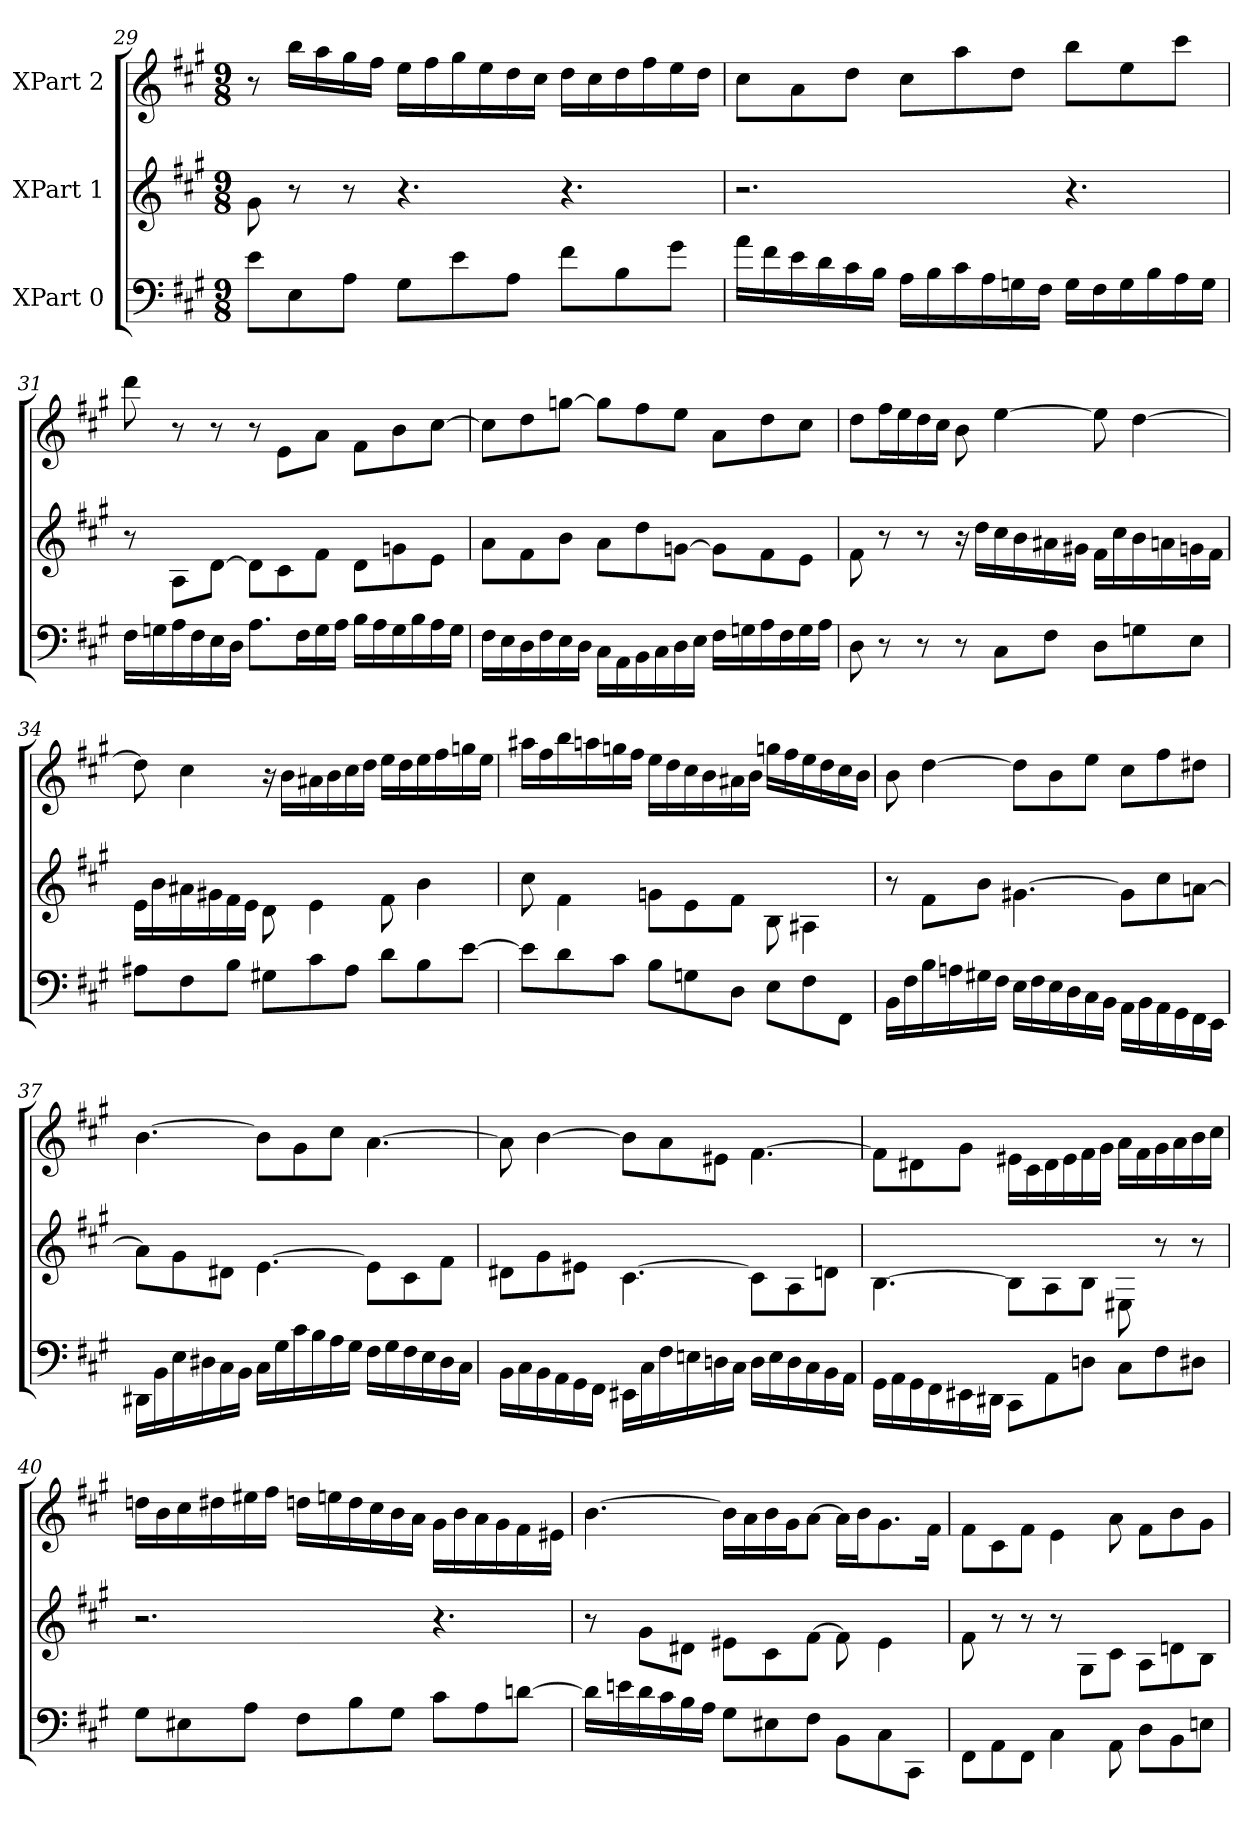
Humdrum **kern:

**kern	**kern	**kern
*part3	*part2	*part1
*staff3	*staff2	*staff1
*I"XPart 0	*I"XPart 1	*I"XPart 2
*clefF4	*clefG2	*clefG2
*k[f#c#g#]	*k[f#c#g#]	*k[f#c#g#]
*M9/8	*M9/8	*M9/8
=29	=29	=29
8e\L	8g#\	8r
8E\	8r	16bb\L
.	.	16aa\
8A\J	8r	16gg#\
.	.	16ff#\J
8G#\L	4.r	16ee\L
.	.	16ff#\
8e\	.	16gg#\
.	.	16ee\
8A\J	.	16dd\
.	.	16cc#\J
8f#\L	4.r	16dd\L
.	.	16cc#\
8B\	.	16dd\
.	.	16ff#\
8g#\J	.	16ee\
.	.	16dd\J
=30	=30	=30
16a\L	2.r	8cc#\L
16f#\	.	.
16e\	.	8a\
16d\	.	.
16c#\	.	8dd\J
16B\J	.	.
16A\L	.	8cc#\L
16B\	.	.
16c#\	.	8aa\
16A\	.	.
16Gn\	.	8dd\J
16F#\J	.	.
16G\L	4.r	8bb\L
16F#\	.	.
16G\	.	8ee\
16B\	.	.
16A\	.	8ccc#\J
16G\J	.	.
=31	=31	=31
16F#\L	8r	8ddd\
16Gn\	.	.
16A\	8A\L	8r
16F#\	.	.
16E\	[8d\J	8r
16D\J	.	.
8.A\L	8d\L]	8r
.	8c#\	8e\L
16F#\	.	.
16G\	8f#\J	8a\J
16A\J	.	.
16B\L	8d\L	8f#\L
16A\	.	.
16G\	8gn\	8b\
16B\	.	.
16A\	8e\J	[8cc#\J
16G\J	.	.
=32	=32	=32
16F#\L	8a\L	8cc#\L]
16E\	.	.
16D\	8f#\	8dd\
16F#\	.	.
16E\	8b\J	[8ggn\J
16D\J	.	.
16C#\L	8a\L	8gg\L]
16AA\	.	.
16BB\	8dd\	8ff#\
16C#\	.	.
16D\	[8gn\J	8ee\J
16E\J	.	.
16F#\L	8g\L]	8a\L
16Gn\	.	.
16A\	8f#\	8dd\
16F#\	.	.
16G\	8e\J	8cc#\J
16A\J	.	.
=33	=33	=33
8D\	8f#\	8dd\L
8r	8r	16ff#\
.	.	16ee\
8r	8r	16dd\
.	.	16cc#\J
8r	16r	8b\
.	16dd\L	.
8C#\L	16cc#\	[4ee\
.	16b\	.
8F#\J	16a#X\	.
.	16g#X\J	.
8D\L	16f#\L	8ee\]
.	16cc#\	.
8Gn\	16b\	[4dd\
.	16an\	.
8E\J	16gn\	.
.	16f#\J	.
=34	=34	=34
8A#X\L	16e\L	8dd\]
.	16b\	.
8F#\	16a#X\	4cc#\
.	16g#X\	.
8B\J	16f#\	.
.	16e\J	.
8G#X\L	8d\	16r
.	.	16b\L
8c#\	4e\	16a#X\
.	.	16b\
8A#\J	.	16cc#\
.	.	16dd\J
8d\L	8f#\	16ee\L
.	.	16dd\
8B\	4b\	16ee\
.	.	16ff#\
[8e\J	.	16ggn\
.	.	16ee\J
=35	=35	=35
8e\L]	8cc#\	16aa#X\L
.	.	16ff#\
8d\	4f#\	16bb\
.	.	16aan\
8c#\J	.	16ggn\
.	.	16ff#\J
8B\L	8gn\L	16ee\L
.	.	16dd\
8Gn\	8e\	16cc#\
.	.	16b\
8D\J	8f#\J	16a#X\
.	.	16b\J
8E\L	8B\	16ggn\L
.	.	16ff#\
8F#\	4A#X\	16ee\
.	.	16dd\
8FF#\J	.	16cc#\
.	.	16b\J
=36	=36	=36
16BB\L	8r	8b\
16F#\	.	.
16B\	8f#\L	[4dd\
16An\	.	.
16G#X\	8b\J	.
16F#\J	.	.
16E\L	[4.g#X\	8dd\L]
16F#\	.	.
16E\	.	8b\
16D\	.	.
16C#\	.	8ee\J
16BB\J	.	.
16AA\L	8g#\L]	8cc#\L
16BB\	.	.
16AA\	8cc#\	8ff#\
16GG#\	.	.
16FF#\	[8an\J	8dd#X\J
16EE\J	.	.
=37	=37	=37
16DD#X\L	8a\L]	[4.b\
16BB\	.	.
16E\	8g#\	.
16D#\	.	.
16C#\	8d#X\J	.
16BB\J	.	.
16C#\L	[4.e\	8b\L]
16G#\	.	.
16c#\	.	8g#\
16B\	.	.
16A\	.	8cc#\J
16G#\J	.	.
16F#\L	8e\L]	[4.a\
16G#\	.	.
16F#\	8c#\	.
16E\	.	.
16D#\	8f#\J	.
16C#\J	.	.
=38	=38	=38
16BB\L	8d#X\L	8a\]
16C#\	.	.
16BB\	8g#\	[4b\
16AA\	.	.
16GG#\	8e#X\J	.
16FF#\J	.	.
16EE#X\L	[4.c#\	8b\L]
16C#\	.	.
16F#\	.	8a\
16En\	.	.
16Dn\	.	8e#X\J
16C#\J	.	.
16D\L	8c#\L]	[4.f#\
16E\	.	.
16D\	8A\	.
16C#\	.	.
16BB\	8dn\J	.
16AA\J	.	.
=39	=39	=39
16GG#\L	[4.B\	8f#\L]
16AA\	.	.
16GG#\	.	8d#X\
16FF#\	.	.
16EE#X\	.	8g#\J
16DD#X\J	.	.
8CC#\L	8B\L]	16e#X\L
.	.	16c#\
8AA\	8A\	16d#\
.	.	16e#\
8Dn\J	8B\J	16f#\
.	.	16g#\J
8C#\L	8E#X\	16a\L
.	.	16f#\
8F#\	8r	16g#\
.	.	16a\
8D#X\J	8r	16b\
.	.	16cc#\J
=40	=40	=40
8G#\L	2.r	16ddn\L
.	.	16b\
8E#X\	.	16cc#\
.	.	16dd#X\
8A\J	.	16ee#X\
.	.	16ff#\J
8F#\L	.	16ddn\L
.	.	16een\
8B\	.	16dd\
.	.	16cc#\
8G#\J	.	16b\
.	.	16a\J
8c#\L	4.r	16g#\L
.	.	16b\
8A\	.	16a\
.	.	16g#\
[8dn\J	.	16f#\
.	.	16e#X\J
=41	=41	=41
16d\L]	8r	[4.b\
16en\	.	.
16d\	8g#\L	.
16c#\	.	.
16B\	8d#X\J	.
16A\J	.	.
8G#\L	8e#X\L	16b\L]
.	.	16a\
8E#X\	8c#\	16b\
.	.	16g#\
8F#\J	[8f#\J	[8a\J
8BB\L	8f#\]	16a\L]
.	.	16b\
8C#\	4e#\	8.g#\
8CC#\J	.	.
.	.	16f#\J
=42	=42	=42
8FF#\L	8f#\	8f#\L
8AA\	8r	8c#\
8FF#\J	8r	8f#\J
4C#\	8r	4e\
.	8G#\L	.
8AA\	8c#\J	8a\
8D\L	8A\L	8f#\L
8BB\	8dn\	8b\
8En\J	8B\J	8g#\J
=	=	=
*-	*-	*-
